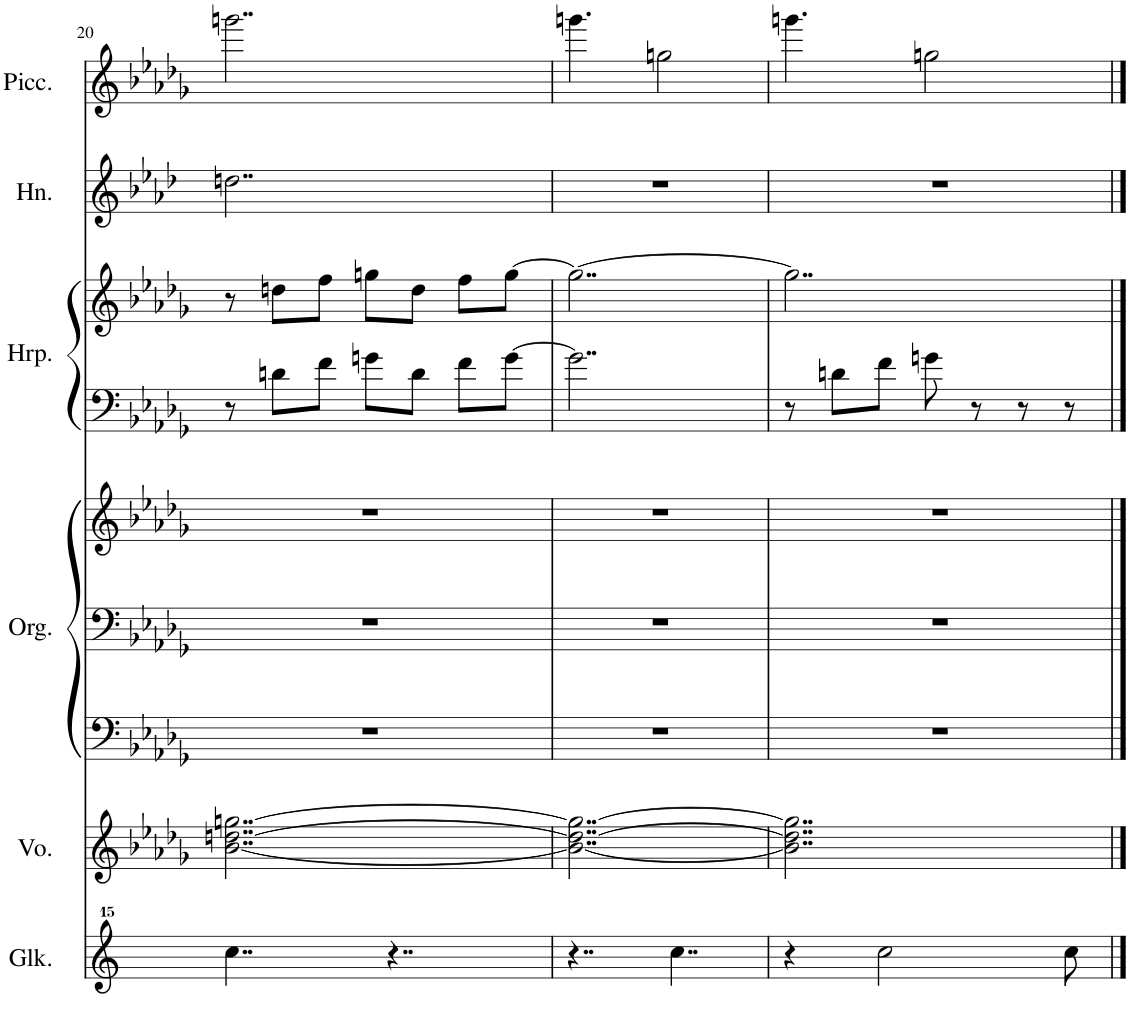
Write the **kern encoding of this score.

**kern	**kern	**kern	**kern	**kern	**kern	**kern	**kern	**kern
*part6	*part5	*part4	*part4	*part4	*part3	*part3	*part2	*part1
*staff9	*staff8	*staff7	*staff6	*staff5	*staff4	*staff3	*staff2	*staff1
*I"Glockenspiel	*I"Voice	*I"Organ	*	*	*I"Harp	*	*I"Horn	*I"Piccolo
*I'Glk.	*I'Vo.	*I'Org.	*	*	*I'Hrp.	*	*I'Hn.	*I'Picc.
!!LO:PB:g=z
*clefG^^2	*clefG2	*clefF4	*clefF4	*clefG2	*clefF4	*clefG2	*clefG2	*clefG2
*	*	*	*	*	*	*	*Trd4c7	*Trd-7c-12
*k[]	*k[b-e-a-d-g-]	*k[b-e-a-d-g-]	*k[b-e-a-d-g-]	*k[b-e-a-d-g-]	*k[b-e-a-d-g-]	*k[b-e-a-d-g-]	*k[b-e-a-d-]	*k[b-e-a-d-g-]
*M7/8	*M7/8	*M7/8	*M7/8	*M7/8	*M7/8	*M7/8	*M7/8	*M7/8
=20	=20	=20	=20	=20	=20	=20	=20	=20
4..cccc\	[2..b-\ [2..ddn\ [2..ggn\	2..r	2..r	2..r	8r	8r	2..ddn\	2..gggn\
.	.	.	.	.	8dn\L	8ddn\L	.	.
.	.	.	.	.	8f\J	8ff\J	.	.
.	.	.	.	.	8gn\L	8ggn\L	.	.
4..r	.	.	.	.	.	.	.	.
.	.	.	.	.	8d\J	8dd\J	.	.
.	.	.	.	.	8f\L	8ff\L	.	.
.	.	.	.	.	[8g\J	[8gg\J	.	.
=21	=21	=21	=21	=21	=21	=21	=21	=21
4..r	2..b-\_ 2..dd\_ 2..gg\_	2..r	2..r	2..r	2..g\]	2..gg\_	2..r	4.gggn\
.	.	.	.	.	.	.	.	2ggn\
4..cccc\	.	.	.	.	.	.	.	.
=22	=22	=22	=22	=22	=22	=22	=22	=22
4r	2..b-\] 2..dd\] 2..gg\]	2..r	2..r	2..r	8r	2..gg\]	2..r	4.gggn\
.	.	.	.	.	8dn\L	.	.	.
2cccc\	.	.	.	.	8f\J	.	.	.
.	.	.	.	.	8gn\	.	.	2ggn\
.	.	.	.	.	8r	.	.	.
.	.	.	.	.	8r	.	.	.
8cccc\	.	.	.	.	8r	.	.	.
==	==	==	==	==	==	==	==	==
*-	*-	*-	*-	*-	*-	*-	*-	*-
